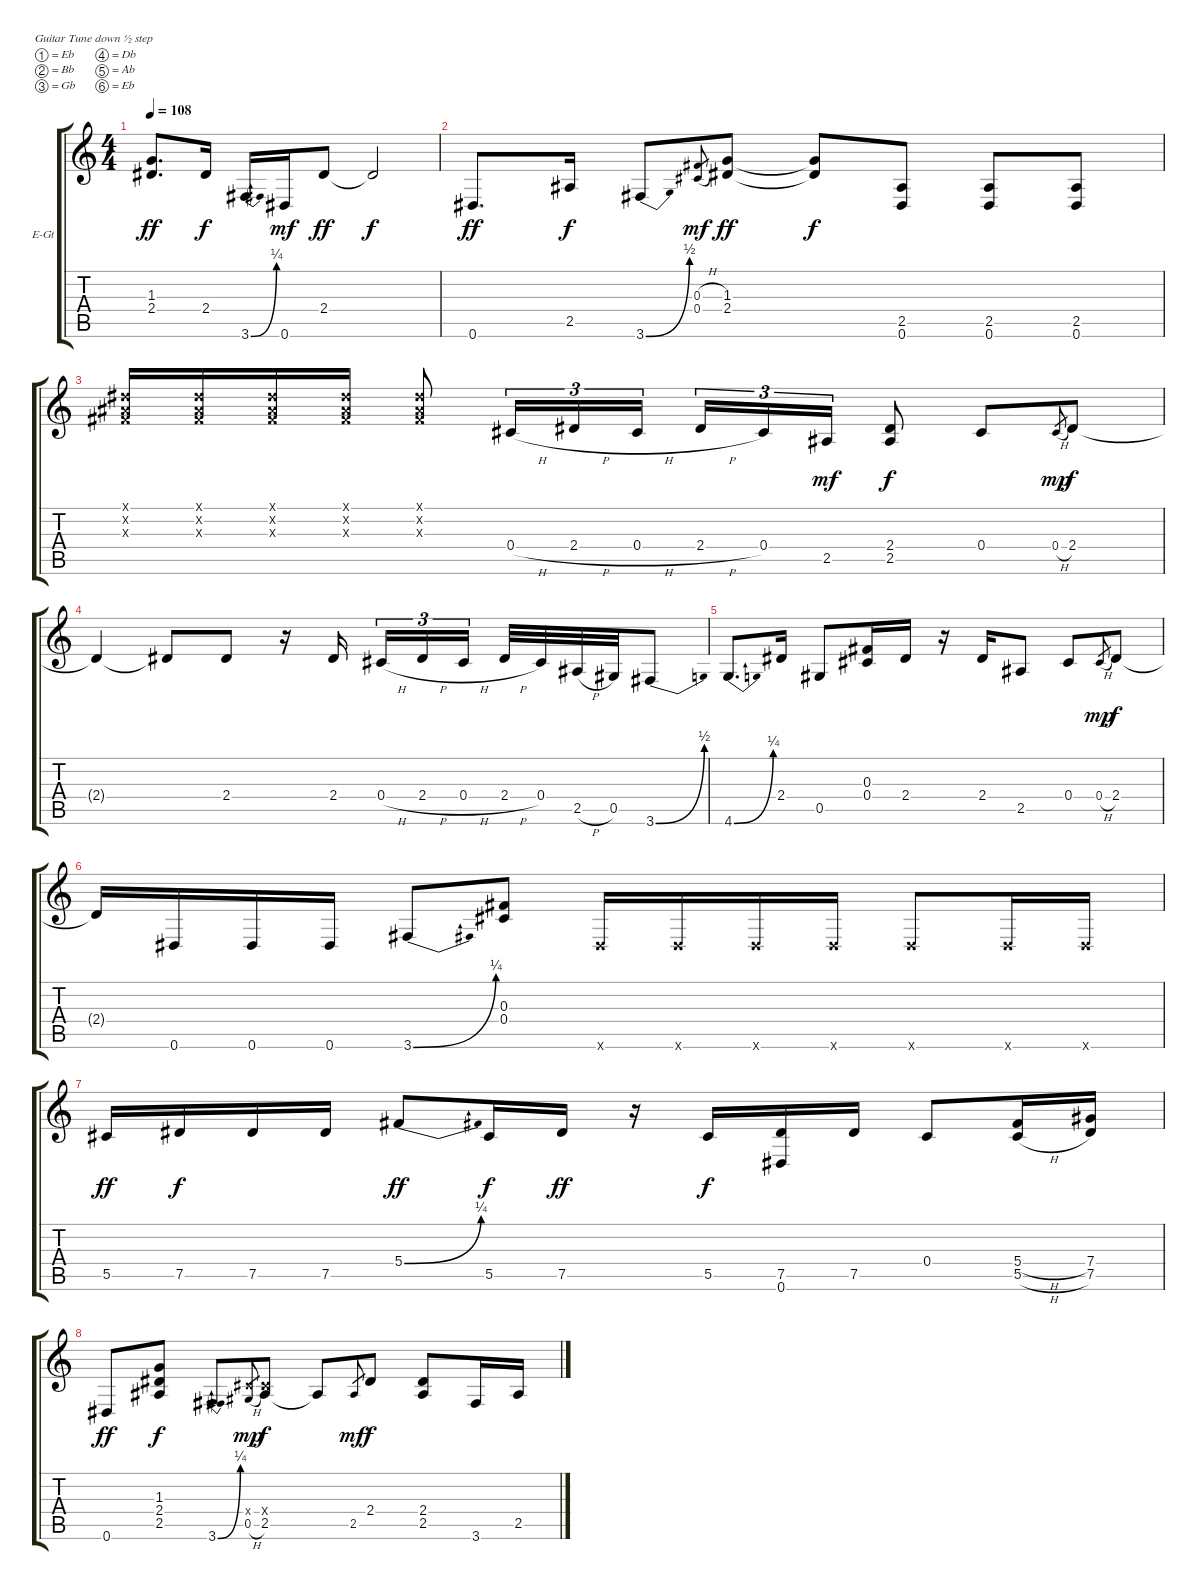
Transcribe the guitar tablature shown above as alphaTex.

\bracketExtendMode groupsimilarinstruments
\firstSystemTrackNameOrientation horizontal
\otherSystemsTrackNameOrientation horizontal
\track ("Guitar (Jimi Hendrix)" "E-Gt") {instrument overdrivenguitar}
\staff {score tabs}
\tuning (Eb4 Bb3 Gb3 Db3 Ab2 Eb2)
\ts (4 4)
\tempo 108
\clef g2
\ks c
(1.3 2.4).8{d dy ff} 2.4.16{dy f} 3.6{be (bend 0 0 60 1)}.16 0.6.16{dy mf} 2.4.8{dy ff} 2.4{t}.2{dy f} |
0.6.8{d dy ff} 2.5.16{dy f} 3.6{be (bend 0 0 60 2)}.8 (0.3{h} 0.4{h}).8{gr dy mf} (1.3 2.4).8{dy ff} (1.3{t} 2.4{t}).8{dy f} (2.5 0.6).8 (2.5 0.6).8 (2.5 0.6).8 |
(0.1{x} 0.2{x} 0.3{x}).16 (0.1{x} 0.2{x} 0.3{x}).16 (0.1{x} 0.2{x} 0.3{x}).16 (0.1{x} 0.2{x} 0.3{x}).16 (0.1{x} 0.2{x} 0.3{x}).8 0.4{h}.16{tu (3 2)} 2.4{h}.16{tu (3 2)} 0.4{h}.16{tu (3 2)} 2.4{h}.16{tu (3 2)} 0.4.16{tu (3 2)} 2.5.16{tu (3 2) dy mf} (2.4 2.5).8{dy f} 0.4.8 0.4{h}.8{gr dy mp} 2.4.8{dy f} |
2.4{t}.4 2.4{t}.8 2.4.8 r.16 2.4.16 0.4{h}.16{tu (3 2)} 2.4{h}.16{tu (3 2)} 0.4{h}.16{tu (3 2)} 2.4{h}.32 0.4.32 2.5{h}.32 0.5.32 3.6{be (bend 0 0 60 2)}.8 |
4.6{be (bend 0 0 60 1)}.8{d} 2.4.16 0.5.8 (0.3 0.4).16 2.4.16 r.16 2.4.16 2.5.8 0.4.8 0.4{h}.8{gr dy mp} 2.4.8{dy f} |
2.4{t}.16 0.6.16 0.6.16 0.6.16 3.6{be (bend 0 0 60 1)}.8 (0.3 0.4).8 0.6{x}.16 0.6{x}.16 0.6{x}.16 0.6{x}.16 0.6{x}.8 0.6{x}.16 0.6{x}.16 |
5.5.16{dy ff} 7.5.16{dy f} 7.5.16 7.5.16 5.4{be (bend 0 0 60 1)}.8{dy ff} 5.5.16{dy f} 7.5.16{dy ff} r.16 5.5.16{dy f} (7.5 0.6).16 7.5.16 0.4.8 (5.4{h} 5.5{h}).16 (7.4 7.5).16 |
0.6.8{dy ff} (1.3 2.4 2.5).8{dy f} 3.6{be (bend 0 0 60 1)}.8 (0.4{x} 0.5{h}).8{gr dy mp} (0.4{x} 2.5).8{dy f} 2.5{t}.8 2.5.8{gr dy mf} 2.4.8{dy f} (2.4 2.5).8 3.6.16 2.5.16
